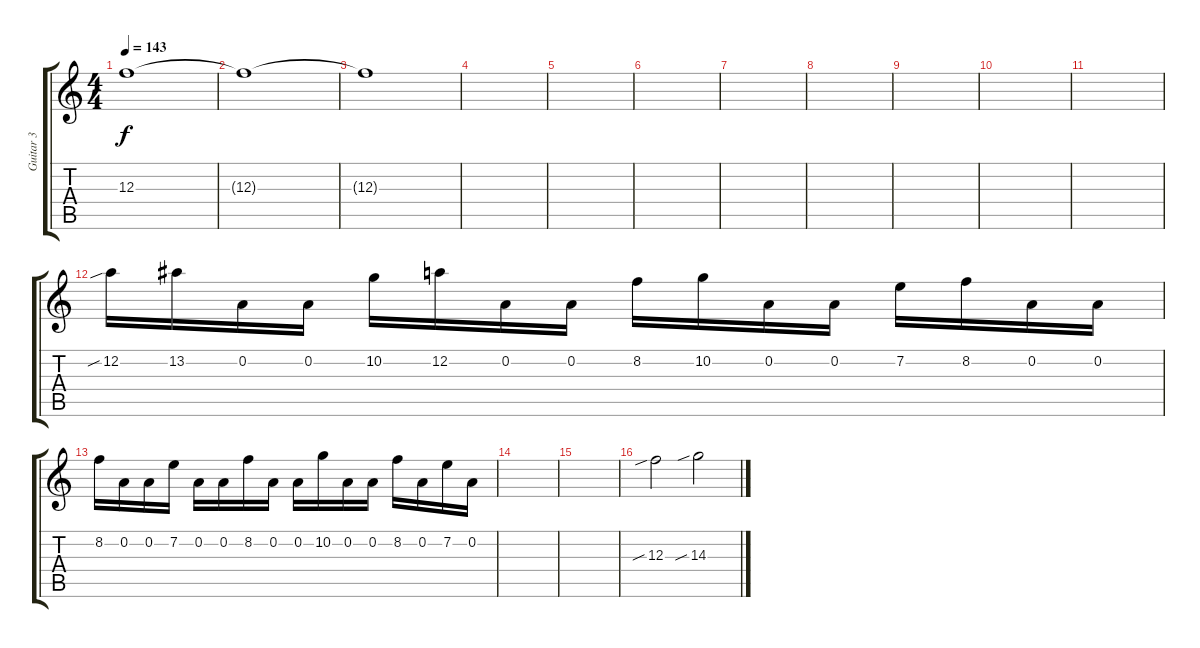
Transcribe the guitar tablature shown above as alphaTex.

\track ("Guitar 3" "Guitar 3") {instrument distortionguitar}
\staff {score tabs}
\tuning (D4 A3 F3 C3 G2 D2) {hide}
\ts (4 4)
\tempo 143
\clef g2
\ks c
12.3{t}.1{dy f} |
12.3{t}.1 |
12.3{t}.1 |
|
|
|
|
|
|
|
|
12.2{sib}.16 13.2.16 0.2.16 0.2.16 10.2.16 12.2.16 0.2.16 0.2.16 8.2.16 10.2.16 0.2.16 0.2.16 7.2.16 8.2.16 0.2.16 0.2.16 |
8.2.16 0.2.16 0.2.16 7.2.16 0.2.16 0.2.16 8.2.16 0.2.16 0.2.16 10.2.16 0.2.16 0.2.16 8.2.16 0.2.16 7.2.16 0.2.16 |
|
|
12.3{sib}.2 14.3{sib}.2
